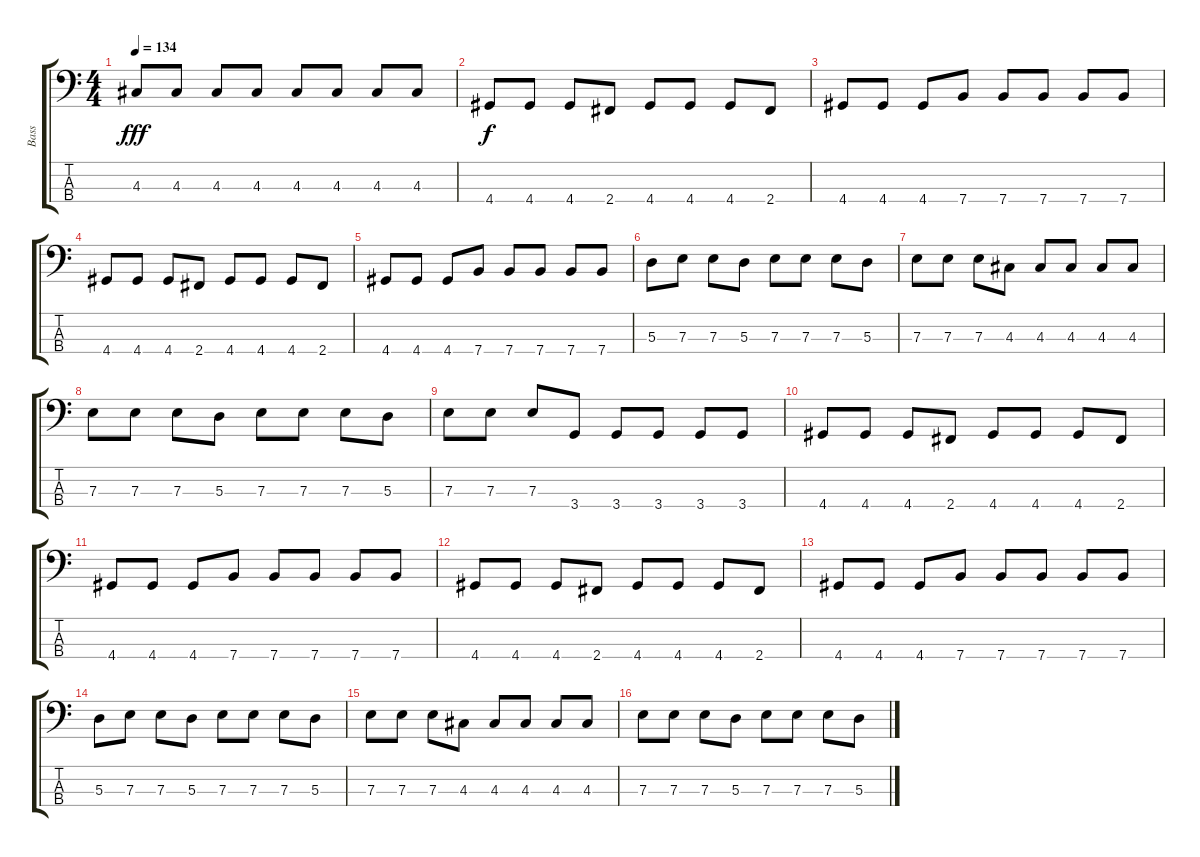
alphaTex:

\track ("Bass" "Bass") {instrument electricbassfinger}
\staff {score tabs}
\tuning (G2 D2 A1 E1) {hide}
\ts (4 4)
\tempo 134
\clef f4
\ks c
4.3.8{dy fff} 4.3.8 4.3.8 4.3.8 4.3.8 4.3.8 4.3.8 4.3.8 |
4.4.8{dy f volume 10} 4.4.8 4.4.8 2.4.8 4.4.8 4.4.8 4.4.8 2.4.8 |
4.4.8 4.4.8 4.4.8 7.4.8 7.4.8 7.4.8 7.4.8 7.4.8 |
4.4.8 4.4.8 4.4.8 2.4.8 4.4.8 4.4.8 4.4.8 2.4.8 |
4.4.8 4.4.8 4.4.8 7.4.8 7.4.8 7.4.8 7.4.8 7.4.8 |
5.3.8 7.3.8 7.3.8 5.3.8 7.3.8 7.3.8 7.3.8 5.3.8 |
7.3.8 7.3.8 7.3.8 4.3.8 4.3.8 4.3.8 4.3.8 4.3.8 |
7.3.8 7.3.8 7.3.8 5.3.8 7.3.8 7.3.8 7.3.8 5.3.8 |
7.3.8 7.3.8 7.3.8 3.4.8 3.4.8 3.4.8 3.4.8 3.4.8 |
4.4.8 4.4.8 4.4.8 2.4.8 4.4.8 4.4.8 4.4.8 2.4.8 |
4.4.8 4.4.8 4.4.8 7.4.8 7.4.8 7.4.8 7.4.8 7.4.8 |
4.4.8 4.4.8 4.4.8 2.4.8 4.4.8 4.4.8 4.4.8 2.4.8 |
4.4.8 4.4.8 4.4.8 7.4.8 7.4.8 7.4.8 7.4.8 7.4.8 |
5.3.8 7.3.8 7.3.8 5.3.8 7.3.8 7.3.8 7.3.8 5.3.8 |
7.3.8 7.3.8 7.3.8 4.3.8 4.3.8 4.3.8 4.3.8 4.3.8 |
7.3.8 7.3.8 7.3.8 5.3.8 7.3.8 7.3.8 7.3.8 5.3.8
